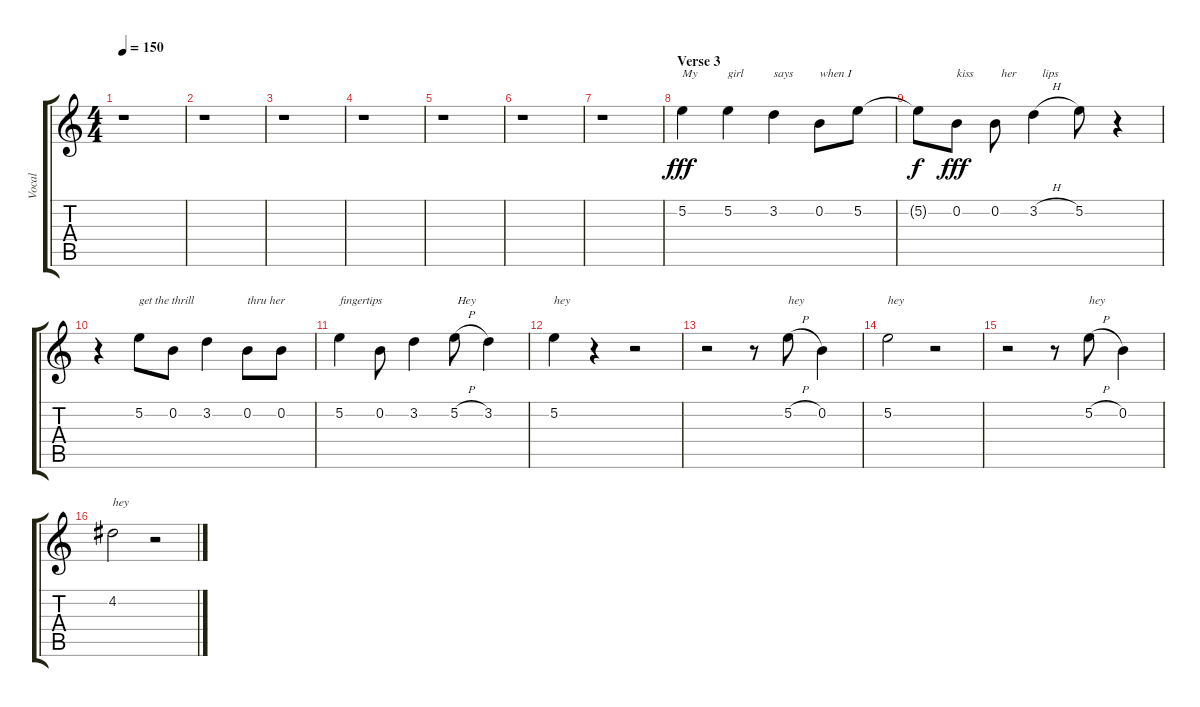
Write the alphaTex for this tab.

\track ("Vocal" "Vocal") {instrument acousticguitarnylon}
\staff {score tabs}
\tuning (E4 B3 G3 D3 A2 E2) {hide}
\ts (4 4)
\tempo 150
\clef g2
\ks c
r.1{dy f} |
r.1 |
r.1 |
r.1 |
r.1 |
r.1 |
r.1 |
\section ("" "Verse 3")
5.2.4{txt "My" dy fff} 5.2.4{txt "girl"} 3.2.4{txt "says"} 0.2.8{txt "when I"} 5.2.8 |
5.2{t}.8{txt " " dy f} 0.2.8{txt "kiss" dy fff} 0.2.8{txt "  her"} 3.2{h}.4{txt "   lips"} 5.2.8 r.4 |
r.4 5.2.8{txt "get the thrill"} 0.2.8 3.2.4 0.2.8{txt "thru her"} 0.2.8{txt " "} |
5.2.4{txt "fingertips"} 0.2.8 3.2.4 5.2{h}.8{txt " Hey"} 3.2.4 |
5.2.4{txt "hey"} r.4 r.2 |
r.2 r.8 5.2{h}.8{txt "hey"} 0.2.4 |
5.2.2{txt "hey"} r.2 |
r.2 r.8 5.2{h}.8{txt "hey"} 0.2.4 |
4.2.2{txt "hey"} r.2
